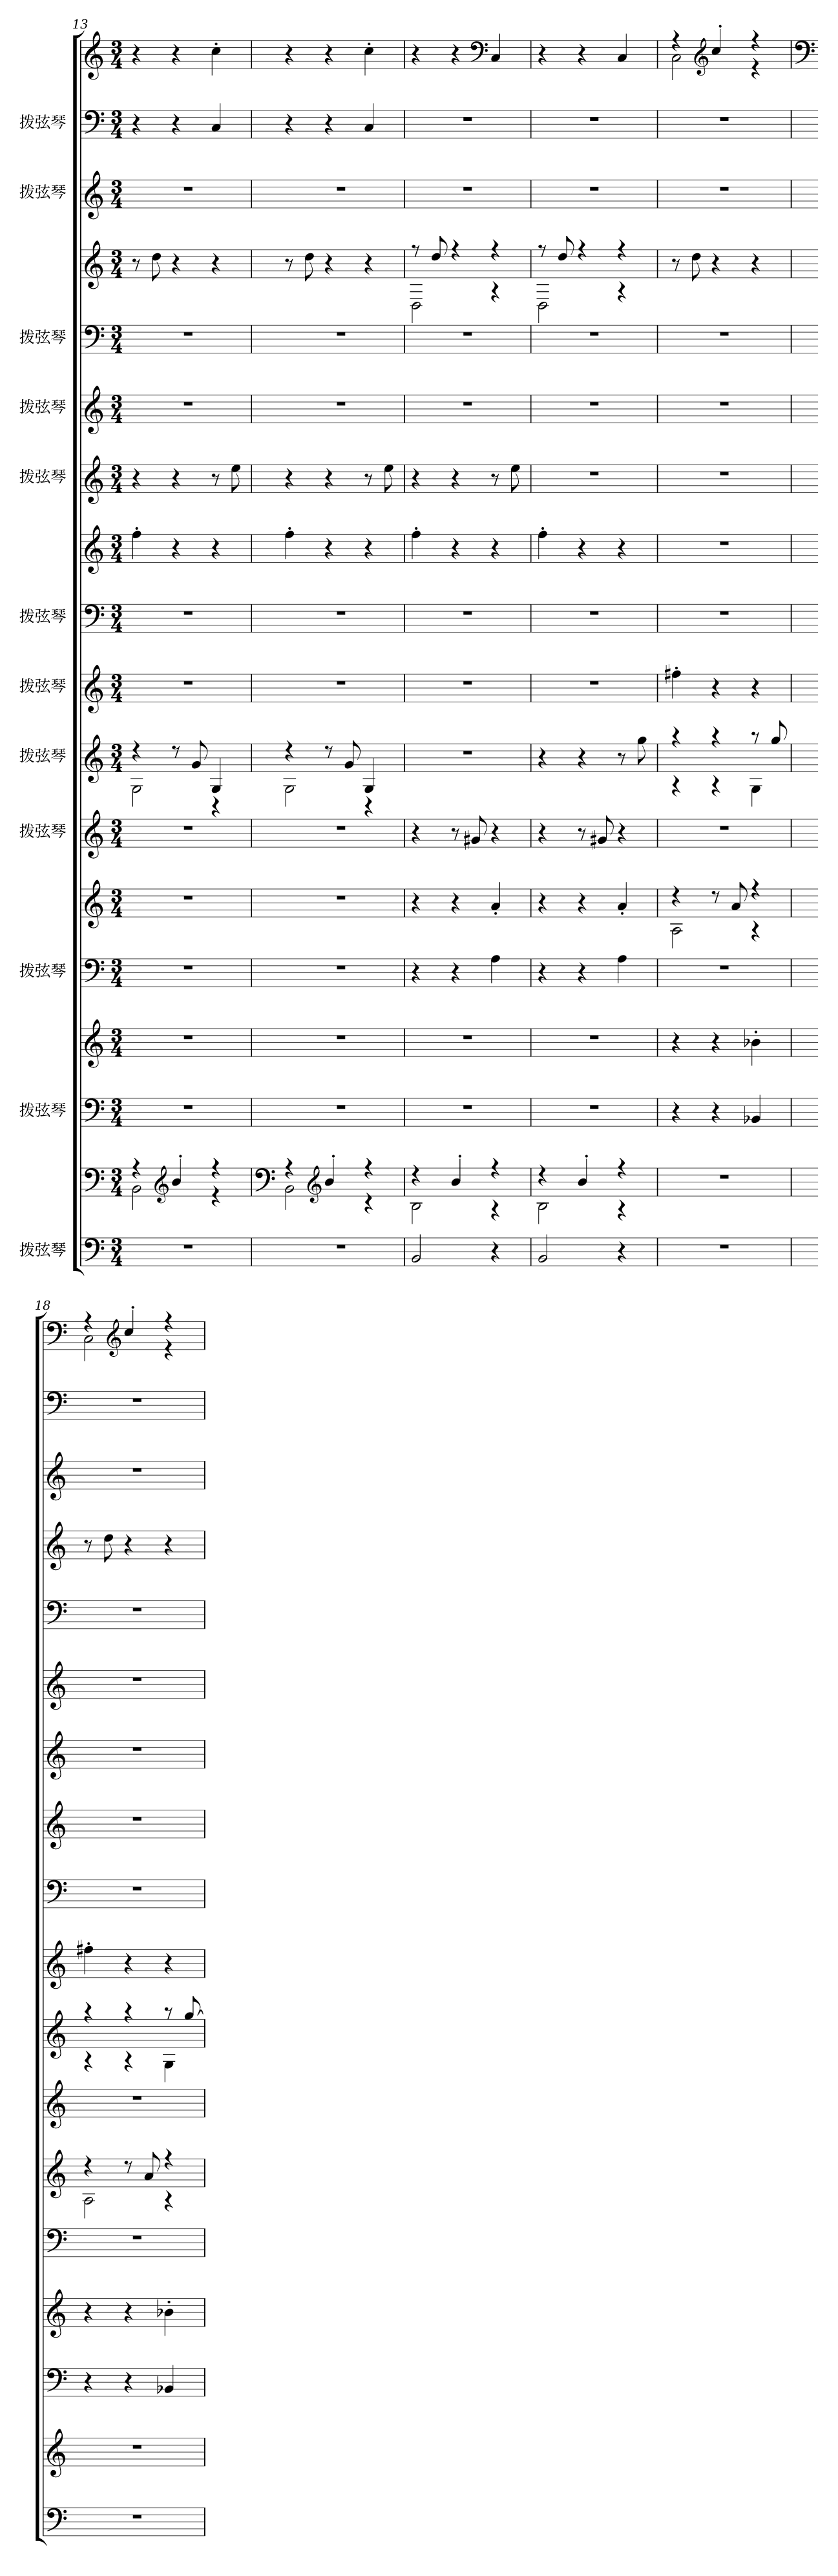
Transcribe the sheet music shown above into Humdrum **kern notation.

**kern	**kern	**kern	**kern	**kern	**kern	**kern	**kern	**kern	**kern	**kern	**kern	**kern	**kern	**kern	**kern	**kern	**kern
*part12	*part12	*part11	*part11	*part10	*part10	*part9	*part8	*part7	*part6	*part6	*part5	*part4	*part3	*part3	*part2	*part1	*part1
*staff18	*staff17	*staff16	*staff15	*staff14	*staff13	*staff12	*staff11	*staff10	*staff9	*staff8	*staff7	*staff6	*staff5	*staff4	*staff3	*staff2	*staff1
*I"拨弦琴	*	*I"拨弦琴	*	*I"拨弦琴	*	*I"拨弦琴	*I"拨弦琴	*I"拨弦琴	*I"拨弦琴	*	*I"拨弦琴	*I"拨弦琴	*I"拨弦琴	*	*I"拨弦琴	*I"拨弦琴	*
*clefF4	*clefF4	*clefF4	*clefG2	*clefF4	*clefG2	*clefG2	*clefG2	*clefG2	*clefF4	*clefG2	*clefG2	*clefG2	*clefF4	*clefG2	*clefG2	*clefF4	*clefG2
*k[]	*k[]	*k[]	*k[]	*k[]	*k[]	*k[]	*k[]	*k[]	*k[]	*k[]	*k[]	*k[]	*k[]	*k[]	*k[]	*k[]	*k[]
*M3/4	*M3/4	*M3/4	*M3/4	*M3/4	*M3/4	*M3/4	*M3/4	*M3/4	*M3/4	*M3/4	*M3/4	*M3/4	*M3/4	*M3/4	*M3/4	*M3/4	*M3/4
=13	=13	=13	=13	=13	=13	=13	=13	=13	=13	=13	=13	=13	=13	=13	=13	=13	=13
*	*^	*	*	*	*	*	*^	*	*	*	*	*	*	*	*	*	*
2.r	4r	2BB\	2.r	2.r	2.r	2.r	2.r	4r	2G\	2.r	2.r	4ff'\	4r	2.r	2.r	8r	2.r	4r	4r
.	.	.	.	.	.	.	.	.	.	.	.	.	.	.	.	8dd\	.	.	.
*	*clefG2	*	*	*	*	*	*	*	*	*	*	*	*	*	*	*	*	*	*
.	4b'/	.	.	.	.	.	.	8r	.	.	.	4r	4r	.	.	4r	.	4r	4r
.	.	.	.	.	.	.	.	8g/	.	.	.	.	.	.	.	.	.	.	.
.	4r	4r	.	.	.	.	.	4G/	4r	.	.	4r	8r	.	.	4r	.	4C/	4cc'\
.	.	.	.	.	.	.	.	.	.	.	.	.	8ee\	.	.	.	.	.	.
=14	=14	=14	=14	=14	=14	=14	=14	=14	=14	=14	=14	=14	=14	=14	=14	=14	=14	=14	=14
*	*clefF4	*	*	*	*	*	*	*	*	*	*	*	*	*	*	*	*	*	*
2.r	4r	2BB\	2.r	2.r	2.r	2.r	2.r	4r	2G\	2.r	2.r	4ff'\	4r	2.r	2.r	8r	2.r	4r	4r
.	.	.	.	.	.	.	.	.	.	.	.	.	.	.	.	8dd\	.	.	.
*	*clefG2	*	*	*	*	*	*	*	*	*	*	*	*	*	*	*	*	*	*
.	4b'/	.	.	.	.	.	.	8r	.	.	.	4r	4r	.	.	4r	.	4r	4r
.	.	.	.	.	.	.	.	8g/	.	.	.	.	.	.	.	.	.	.	.
.	4r	4r	.	.	.	.	.	4G/	4r	.	.	4r	8r	.	.	4r	.	4C/	4cc'\
.	.	.	.	.	.	.	.	.	.	.	.	.	8ee\	.	.	.	.	.	.
*	*	*	*	*	*	*	*	*v	*v	*	*	*	*	*	*	*	*	*	*
=15	=15	=15	=15	=15	=15	=15	=15	=15	=15	=15	=15	=15	=15	=15	=15	=15	=15	=15
*	*	*	*	*	*	*	*	*	*	*	*	*	*	*	*^	*	*	*
2BB/	4r	2B\	2.r	2.r	4r	4r	4r	2.r	2.r	2.r	4ff'\	4r	2.r	2.r	8r	2D\	2.r	2.r	4r
.	.	.	.	.	.	.	.	.	.	.	.	.	.	.	8dd/	.	.	.	.
.	4b'/	.	.	.	4r	4r	8r	.	.	.	4r	4r	.	.	4r	.	.	.	4r
.	.	.	.	.	.	.	8g#X/	.	.	.	.	.	.	.	.	.	.	.	.
*	*	*	*	*	*	*	*	*	*	*	*	*	*	*	*	*	*	*	*clefF4
4r	4r	4r	.	.	4A\	4a'/	4r	.	.	.	4r	8r	.	.	4r	4r	.	.	4C/
.	.	.	.	.	.	.	.	.	.	.	.	8ee\	.	.	.	.	.	.	.
!!LO:PB:g=z
=16	=16	=16	=16	=16	=16	=16	=16	=16	=16	=16	=16	=16	=16	=16	=16	=16	=16	=16	=16
2BB/	4r	2B\	2.r	2.r	4r	4r	4r	4r	2.r	2.r	4ff'\	2.r	2.r	2.r	8r	2D\	2.r	2.r	4r
.	.	.	.	.	.	.	.	.	.	.	.	.	.	.	8dd/	.	.	.	.
.	4b'/	.	.	.	4r	4r	8r	4r	.	.	4r	.	.	.	4r	.	.	.	4r
.	.	.	.	.	.	.	8g#X/	.	.	.	.	.	.	.	.	.	.	.	.
4r	4r	4r	.	.	4A\	4a'/	4r	8r	.	.	4r	.	.	.	4r	4r	.	.	4C/
.	.	.	.	.	.	.	.	8gg\	.	.	.	.	.	.	.	.	.	.	.
*	*v	*v	*	*	*	*	*	*	*	*	*	*	*	*	*v	*v	*	*	*
=17	=17	=17	=17	=17	=17	=17	=17	=17	=17	=17	=17	=17	=17	=17	=17	=17	=17
*	*	*	*	*	*^	*	*^	*	*	*	*	*	*	*	*	*	*^
2.r	2.r	4r	4r	2.r	4r	2A\	2.r	4r	4r	4ff#X'\	2.r	2.r	2.r	2.r	2.r	8r	2.r	2.r	4r	2C\
.	.	.	.	.	.	.	.	.	.	.	.	.	.	.	.	8dd\	.	.	.	.
*	*	*	*	*	*	*	*	*	*	*	*	*	*	*	*	*	*	*	*clefG2	*
.	.	4r	4r	.	8r	.	.	4r	4r	4r	.	.	.	.	.	4r	.	.	4cc'/	.
.	.	.	.	.	8a/	.	.	.	.	.	.	.	.	.	.	.	.	.	.	.
.	.	4BB-X/	4b-X'\	.	4r	4r	.	8r	4G\	4r	.	.	.	.	.	4r	.	.	4r	4r
.	.	.	.	.	.	.	.	8gg/	.	.	.	.	.	.	.	.	.	.	.	.
=18	=18	=18	=18	=18	=18	=18	=18	=18	=18	=18	=18	=18	=18	=18	=18	=18	=18	=18	=18	=18
*	*	*	*	*	*	*	*	*	*	*	*	*	*	*	*	*	*	*	*clefF4	*
2.r	2.r	4r	4r	2.r	4r	2A\	2.r	4r	4r	4ff#X'\	2.r	2.r	2.r	2.r	2.r	8r	2.r	2.r	4r	2C\
.	.	.	.	.	.	.	.	.	.	.	.	.	.	.	.	8dd\	.	.	.	.
*	*	*	*	*	*	*	*	*	*	*	*	*	*	*	*	*	*	*	*clefG2	*
.	.	4r	4r	.	8r	.	.	4r	4r	4r	.	.	.	.	.	4r	.	.	4cc'/	.
.	.	.	.	.	8a/	.	.	.	.	.	.	.	.	.	.	.	.	.	.	.
.	.	4BB-X/	4b-X'\	.	4r	4r	.	8r	4G\	4r	.	.	.	.	.	4r	.	.	4r	4r
.	.	.	.	.	.	.	.	[8gg/	.	.	.	.	.	.	.	.	.	.	.	.
*	*	*	*	*	*v	*v	*	*v	*v	*	*	*	*	*	*	*	*	*	*v	*v
=	=	=	=	=	=	=	=	=	=	=	=	=	=	=	=	=	=
*-	*-	*-	*-	*-	*-	*-	*-	*-	*-	*-	*-	*-	*-	*-	*-	*-	*-
